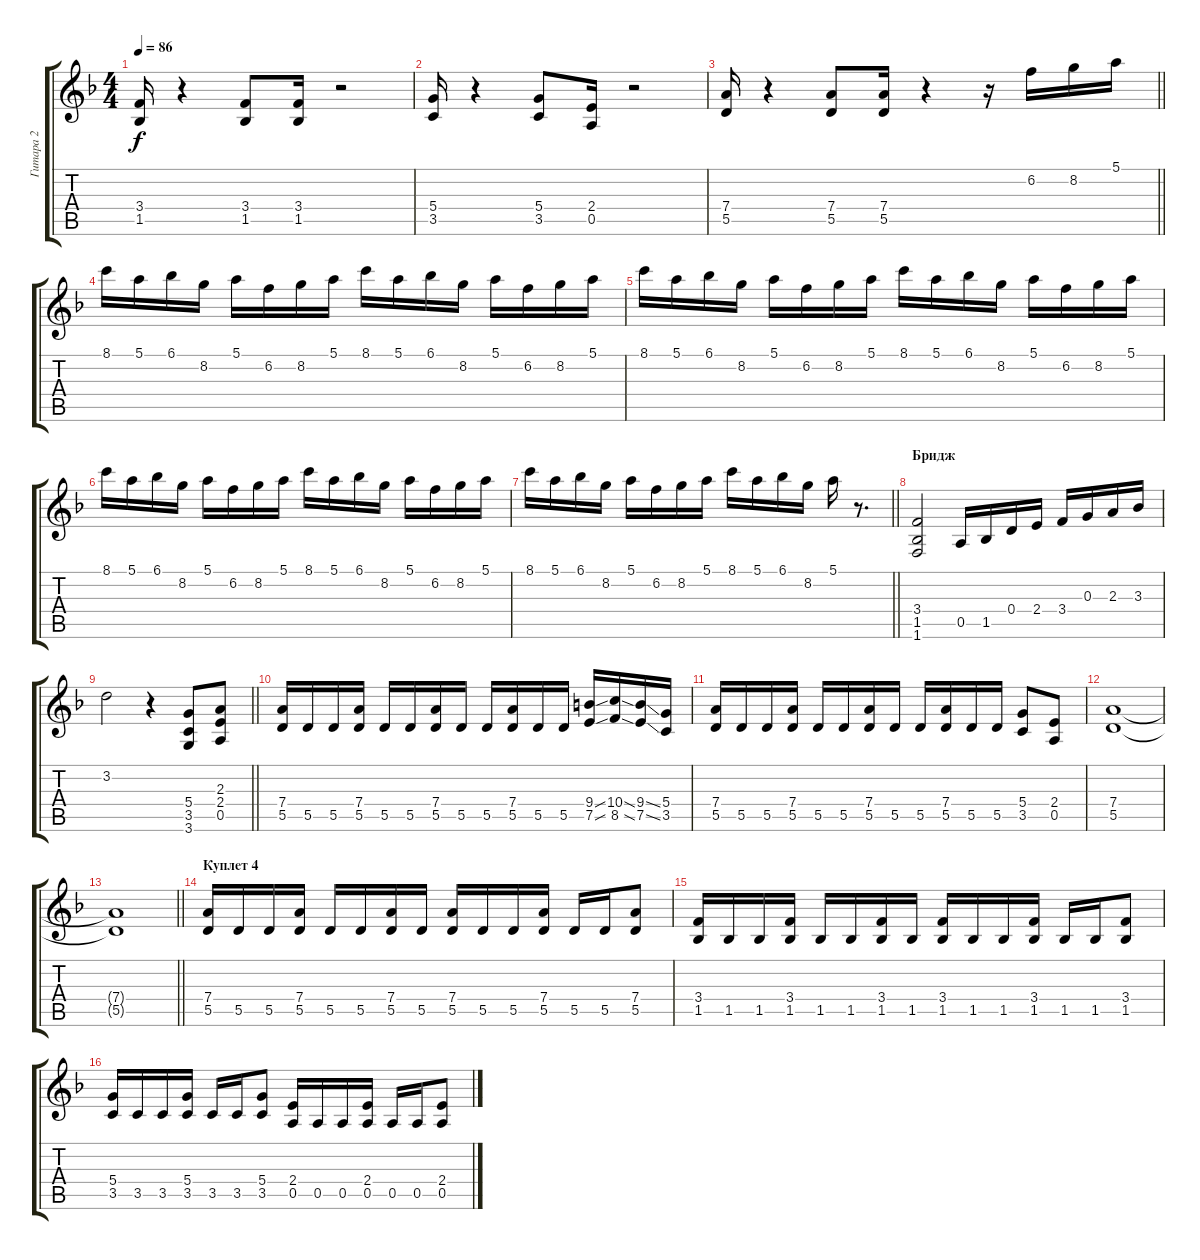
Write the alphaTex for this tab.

\track ("Гитара 2" "Гитара 2") {instrument distortionguitar}
\staff {score tabs}
\tuning (E4 B3 G3 D3 A2 E2) {hide}
\ts (4 4)
\tempo 86
\clef g2
\ks f
(3.4 1.5).16{dy f} r.4 (3.4 1.5).8 (3.4 1.5).16 r.2 |
(5.4 3.5).16 r.4 (5.4 3.5).8 (2.4 0.5).16 r.2 |
\barLineRight lightlight
(7.4 5.5).16 r.4 (7.4 5.5).8 (7.4 5.5).16 r.4 r.16 6.2.16 8.2.16 5.1.16 |
8.1.16 5.1.16 6.1.16 8.2.16 5.1.16 6.2.16 8.2.16 5.1.16 8.1.16 5.1.16 6.1.16 8.2.16 5.1.16 6.2.16 8.2.16 5.1.16 |
8.1.16 5.1.16 6.1.16 8.2.16 5.1.16 6.2.16 8.2.16 5.1.16 8.1.16 5.1.16 6.1.16 8.2.16 5.1.16 6.2.16 8.2.16 5.1.16 |
8.1.16 5.1.16 6.1.16 8.2.16 5.1.16 6.2.16 8.2.16 5.1.16 8.1.16 5.1.16 6.1.16 8.2.16 5.1.16 6.2.16 8.2.16 5.1.16 |
\barLineRight lightlight
8.1.16 5.1.16 6.1.16 8.2.16 5.1.16 6.2.16 8.2.16 5.1.16 8.1.16 5.1.16 6.1.16 8.2.16 5.1.16 r.8{d} |
\section ("" "Бридж")
(3.4 1.5 1.6).2 0.5.16 1.5.16 0.4.16 2.4.16 3.4.16 0.3.16 2.3.16 3.3.16 |
\barLineRight lightlight
3.2.2 r.4 (5.4 3.5 3.6).8 (2.3 2.4 0.5).8 |
(7.4 5.5).16 5.5.16 5.5.16 (7.4 5.5).16 5.5.16 5.5.16 (7.4 5.5).16 5.5.16 5.5.16 (7.4 5.5).16 5.5.16 5.5.16 (9.4{ss} 7.5{ss}).16 (10.4{ss} 8.5{ss}).16 (9.4{ss} 7.5{ss}).16 (5.4 3.5).16 |
(7.4 5.5).16 5.5.16 5.5.16 (7.4 5.5).16 5.5.16 5.5.16 (7.4 5.5).16 5.5.16 5.5.16 (7.4 5.5).16 5.5.16 5.5.16 (5.4 3.5).8 (2.4 0.5).8 |
(7.4 5.5).1 |
\barLineRight lightlight
(7.4{t} 5.5{t}).1 |
\section ("" "Куплет 4")
(7.4 5.5).16 5.5.16 5.5.16 (7.4 5.5).16 5.5.16 5.5.16 (7.4 5.5).16 5.5.16 (7.4 5.5).16 5.5.16 5.5.16 (7.4 5.5).16 5.5.16 5.5.16 (7.4 5.5).8 |
(3.4 1.5).16 1.5.16 1.5.16 (3.4 1.5).16 1.5.16 1.5.16 (3.4 1.5).16 1.5.16 (3.4 1.5).16 1.5.16 1.5.16 (3.4 1.5).16 1.5.16 1.5.16 (3.4 1.5).8 |
(5.4 3.5).16 3.5.16 3.5.16 (5.4 3.5).16 3.5.16 3.5.16 (5.4 3.5).8 (2.4 0.5).16 0.5.16 0.5.16 (2.4 0.5).16 0.5.16 0.5.16 (2.4 0.5).8
